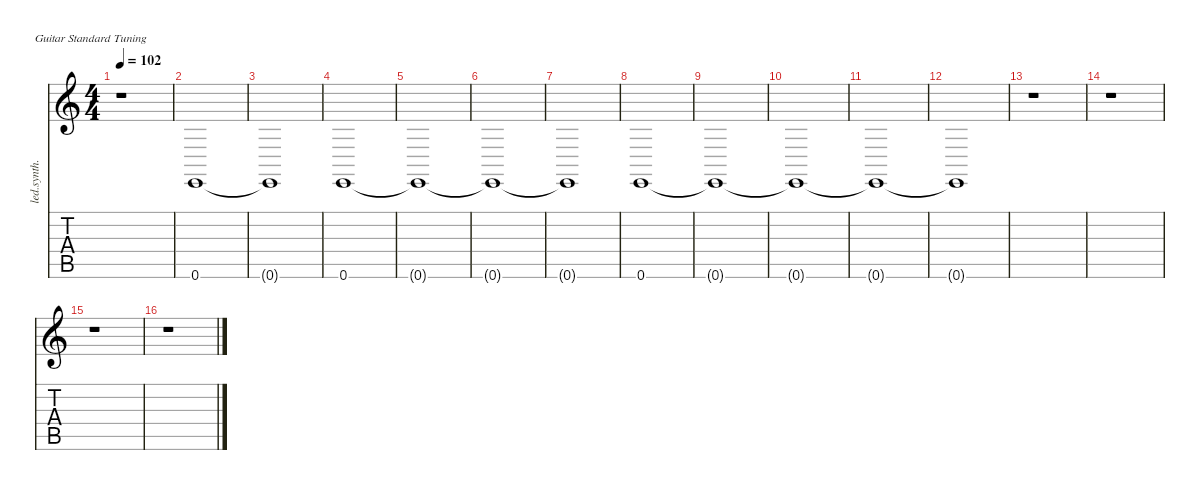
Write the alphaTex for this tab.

\defaultSystemsLayout 4
\hideDynamics
\bracketExtendMode nobrackets
\otherSystemsTrackNameOrientation horizontal
\track ("Jon Carin" "led.synth.") {instrument lead2sawtooth}
\staff {score tabs}
\tuning (E4 B3 G3 D3 A2 E2)
\ts (4 4)
\beaming (8 2 2 2 2)
\tempo 102
\clef g2
\ks c
r.1{dy f instrument lead2sawtooth} |
0.6.1 |
0.6{t}.1 |
0.6.1{dy mf} |
0.6{t}.1{dy f} |
0.6{t}.1 |
0.6{t}.1 |
0.6.1 |
0.6{t}.1 |
0.6{t}.1 |
0.6{t}.1 |
0.6{t}.1 |
r.1 |
r.1 |
r.1 |
r.1
